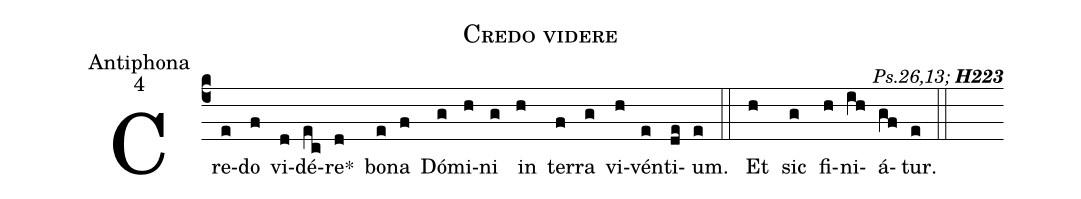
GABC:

name:Credo videre;
office-part:Antiphona;
mode:4;
commentary:{\itshape\mdseries Ps.26,13;\/} {\bfseries H223};
%%
(c4) Cre(e)do(f) vi(d)dé(ec)re<sp>*</sp>(d) bo(e)na(f) Dó(g)mi(h)ni(g) in(h) ter(f)ra(g) vi(h)vén(e)ti(de)um.(e) (::)
<eu> Et(h) sic(g) fi(h)ni(ih)á(gf)tur.(e) </eu> (::)
